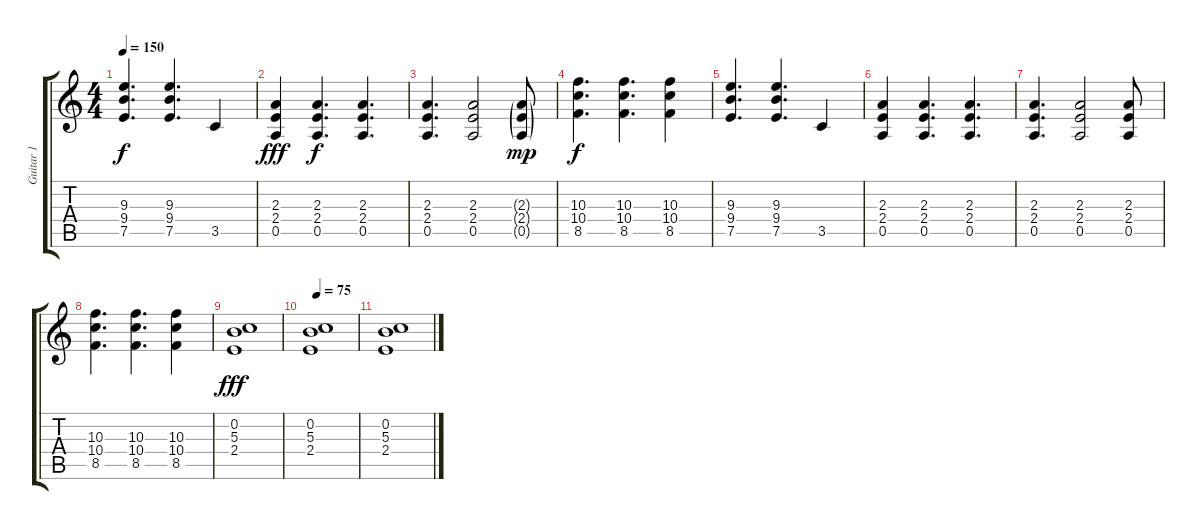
\track ("Guitar 1" "Guitar 1") {instrument electricguitarjazz}
\staff {score tabs}
\tuning (E4 B3 G3 D3 A2 E2) {hide}
\ts (4 4)
\tempo 150
\clef g2
\ks c
(9.3 9.4 7.5).4{d dy f} (9.3 9.4 7.5).4{d} 3.5.4 |
(2.3 2.4 0.5).4{dy fff} (2.3 2.4 0.5).4{d dy f} (2.3 2.4 0.5).4{d} |
(2.3 2.4 0.5).4{d} (2.3 2.4 0.5).2 (2.3{g} 2.4{g} 0.5{g}).8{dy mp} |
(10.3 10.4 8.5).4{d dy f} (10.3 10.4 8.5).4{d} (10.3 10.4 8.5).4 |
(9.3 9.4 7.5).4{d} (9.3 9.4 7.5).4{d} 3.5.4 |
(2.3 2.4 0.5).4 (2.3 2.4 0.5).4{d} (2.3 2.4 0.5).4{d} |
(2.3 2.4 0.5).4{d} (2.3 2.4 0.5).2 (2.3 2.4 0.5).8 |
(10.3 10.4 8.5).4{d} (10.3 10.4 8.5).4{d} (10.3 10.4 8.5).4 |
(0.2 5.3 2.4).1{dy fff} |
\tempo 75
(0.2 5.3 2.4).1 |
(0.2 5.3 2.4).1
